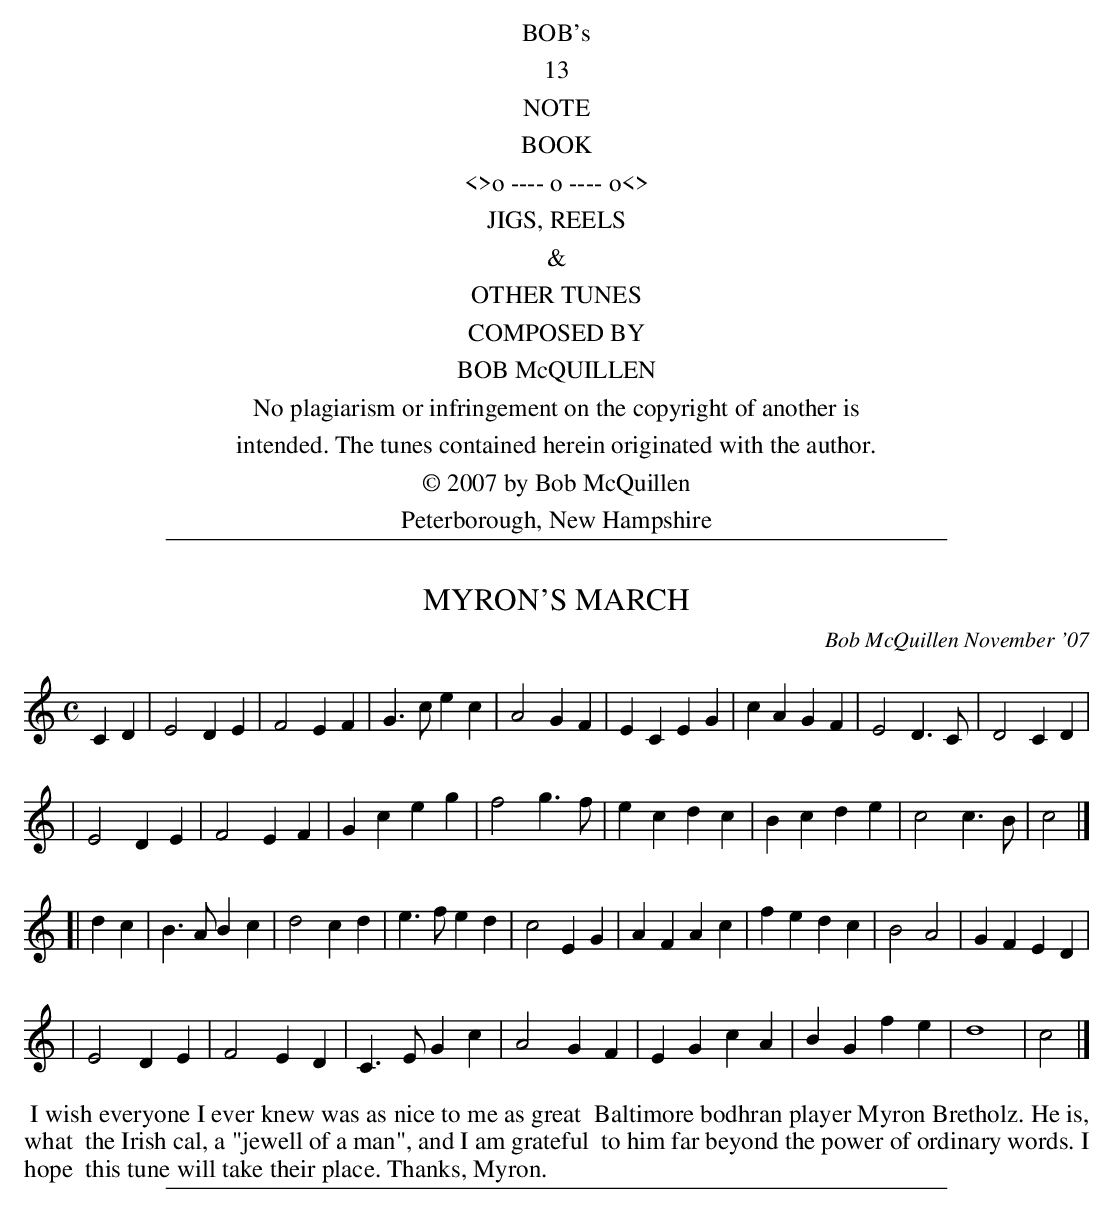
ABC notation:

X:1
T: MYRON'S MARCH
C: Bob McQuillen November '07
M: C
L: 1/4
K: C
CD \
| E2 DE | F2 EF | G>c ec | A2 GF | EC EG | cA GF | E2 D>C | D2 CD |
| E2 DE | F2 EF | Gc eg | f2 g>f | ec dc | Bc de | c2 c>B | c2 |]
[| dc \
| B>A Bc | d2 cd | e>f ed | c2 EG | AF Ac | fe dc | B2 A2 | GF ED |
| E2 DE | F2 ED | C>E Gc | A2 GF | EG cA | BG fe | d4 | c2 |]
